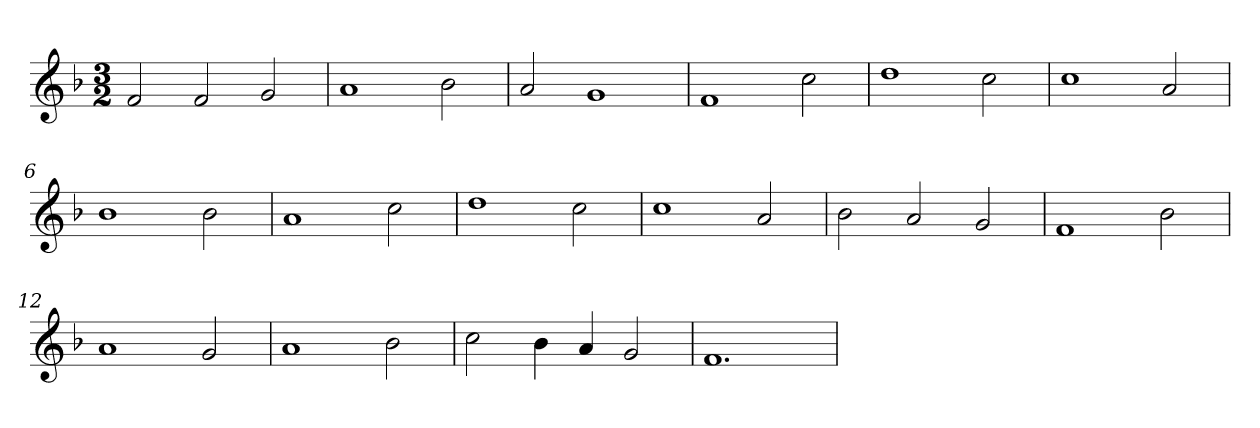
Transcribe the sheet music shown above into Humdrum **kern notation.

**kern
*part1
*staff1
*clefG2
*k[b-]
*F:
*M3/2
=
2f
2f
2g
=1
1a
2b-
=2
2a
1g
=3
1f
2cc
=4
1dd
2cc
=5
1cc
2a
=6
1b-
2b-
=7
1a
2cc
=8
1dd
2cc
=9
1cc
2a
=10
2b-
2a
2g
=11
1f
2b-
=12
1a
2g
=13
1a
2b-
=14
2cc
4b-
4a
2g
=15
1.f
=
*-
